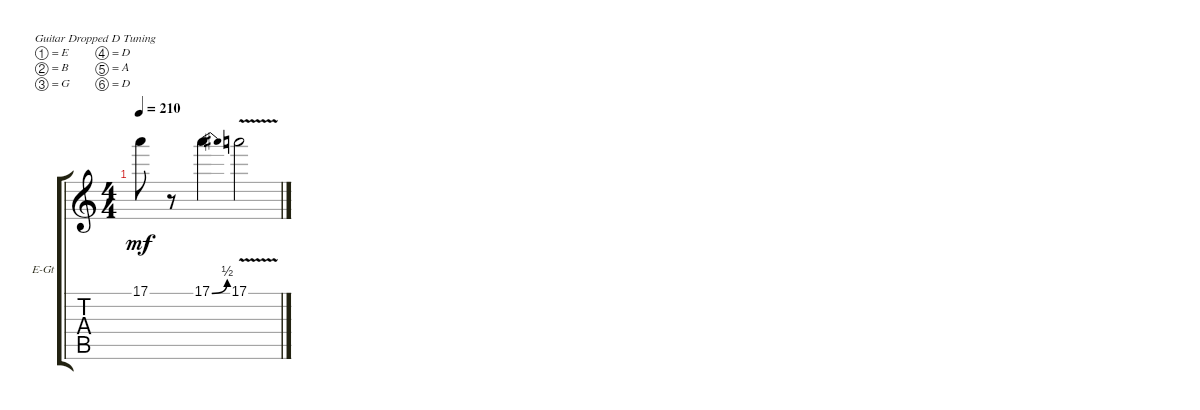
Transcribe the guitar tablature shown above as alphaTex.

\defaultSystemsLayout 4
\bracketExtendMode groupsimilarinstruments
\firstSystemTrackNameOrientation horizontal
\otherSystemsTrackNameOrientation horizontal
\track ("lead guitar" "E-Gt") {instrument distortionguitar}
\staff {score tabs}
\tuning (E4 B3 G3 D3 A2 D2)
\ts (4 4)
\tempo 210
\clef g2
\ks c
17.1.8{dy mf} r.8 17.1{be (bend 0 0 14.399999999999999 2)}.4 17.1{v}.2
